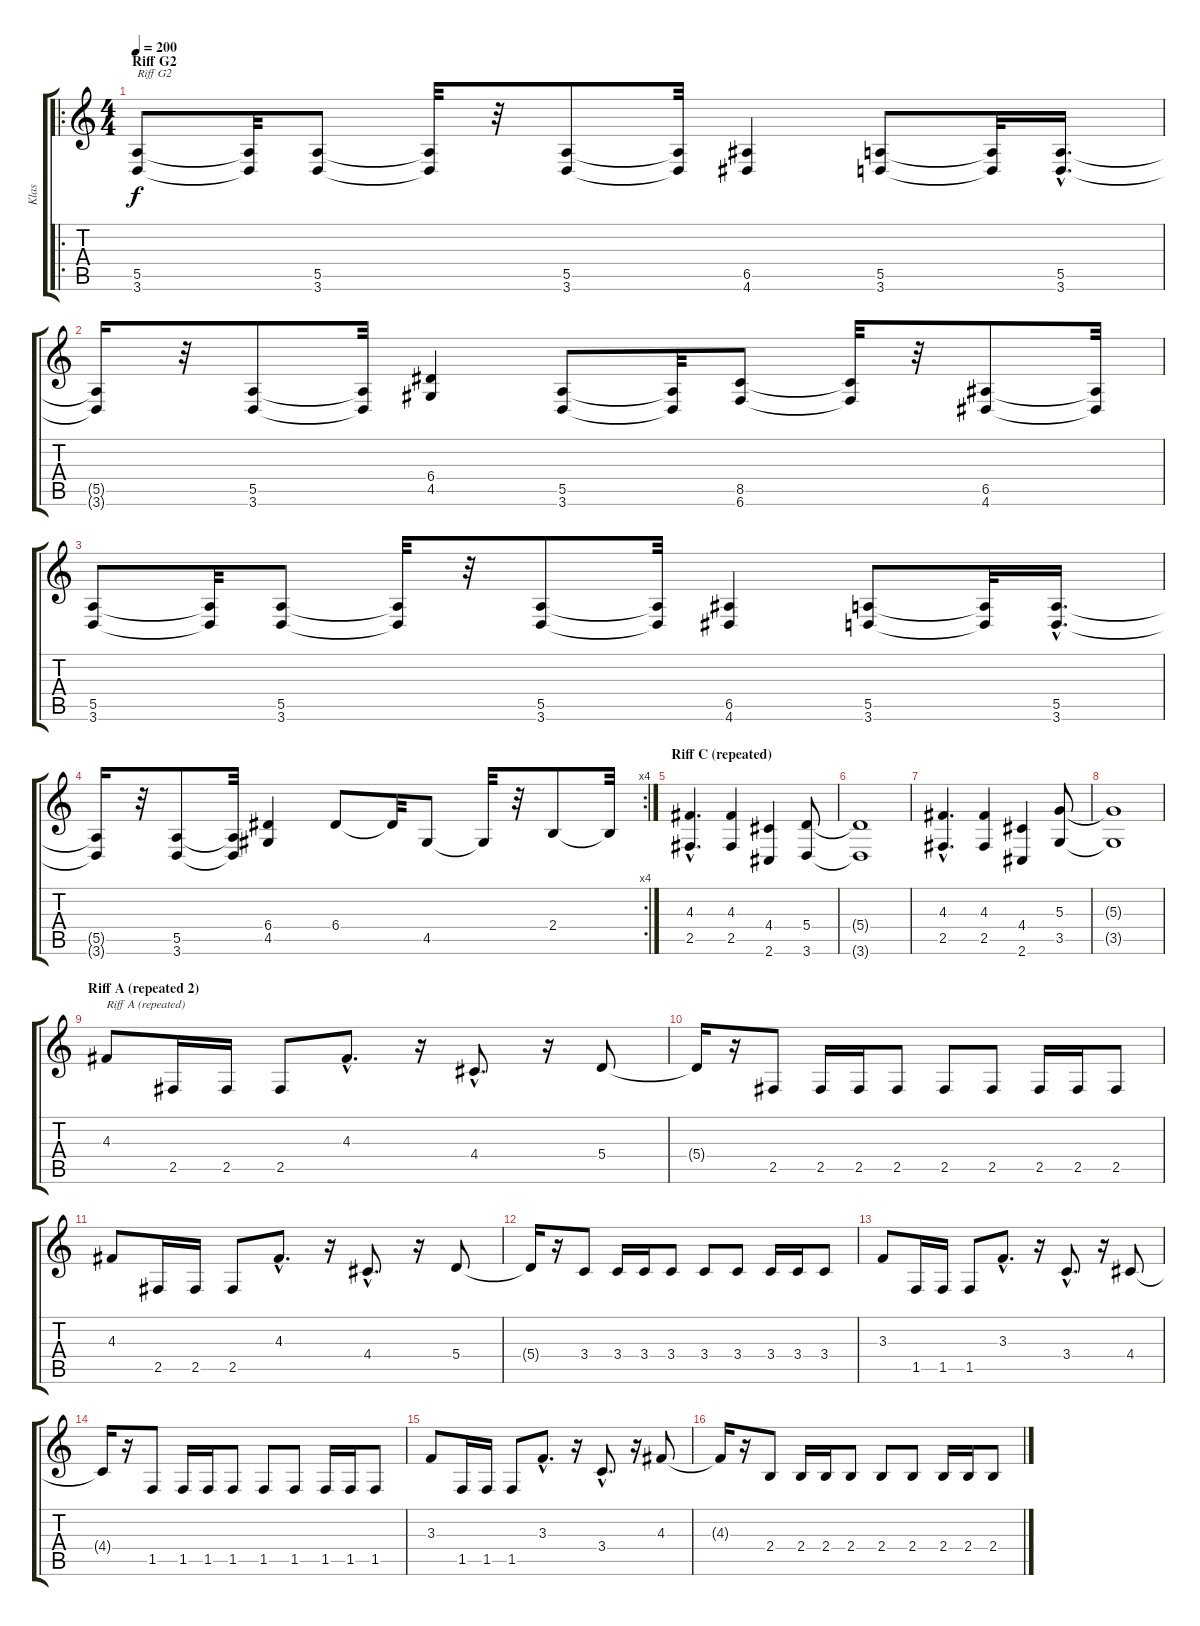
\track ("Klas" "Klas") {instrument distortionguitar}
\staff {score tabs}
\tuning (B3 Gb3 D3 A2 E2 B1) {hide}
\ro
\ts (4 4)
\section ("" "Riff G2")
\tempo 200
\clef g2
\ks c
(5.5 3.6).8{txt "Riff G2" dy f} (5.5{t} 3.6{t}).32 (5.5 3.6).8 (5.5{t} 3.6{t}).32 r.32 (5.5 3.6).8 (5.5{t} 3.6{t}).32 (6.5 4.6).4 (5.5 3.6).8 (5.5{t} 3.6{t}).32 (5.5{hac} 3.6{hac}).16{d} |
(5.5{t} 3.6{t}).16 r.32 (5.5 3.6).8 (5.5{t} 3.6{t}).32 (6.4 4.5).4 (5.5 3.6).8 (5.5{t} 3.6{t}).32 (8.5 6.6).8 (8.5{t} 6.6{t}).32 r.32 (6.5 4.6).8 (6.5{t} 4.6{t}).32 |
(5.5 3.6).8 (5.5{t} 3.6{t}).32 (5.5 3.6).8 (5.5{t} 3.6{t}).32 r.32 (5.5 3.6).8 (5.5{t} 3.6{t}).32 (6.5 4.6).4 (5.5 3.6).8 (5.5{t} 3.6{t}).32 (5.5{hac} 3.6{hac}).16{d} |
\rc 4
(5.5{t} 3.6{t}).16 r.32 (5.5 3.6).8 (5.5{t} 3.6{t}).32 (6.4 4.5).4 6.4.8 6.4{t}.32 4.5.8 4.5{t}.32 r.32 2.4.8 2.4{t}.32 |
\section ("" "Riff C (repeated)")
(4.3{hac} 2.5{hac}).4{d} (4.3 2.5).4 (4.4 2.6).4 (5.4 3.6).8 |
(5.4{t} 3.6{t}).1 |
(4.3{hac} 2.5{hac}).4{d} (4.3 2.5).4 (4.4 2.6).4 (5.3 3.5).8 |
(5.3{t} 3.5{t}).1 |
\section ("" "Riff A (repeated 2)")
4.3.8{txt "Riff A (repeated)"} 2.5.16 2.5.16 2.5.8 4.3{hac}.8{d} r.16 4.4{hac}.8{d} r.16 5.4.8 |
5.4{t}.16 r.16 2.5.8 2.5.16 2.5.16 2.5.8 2.5.8 2.5.8 2.5.16 2.5.16 2.5.8 |
4.3.8 2.5.16 2.5.16 2.5.8 4.3{hac}.8{d} r.16 4.4{hac}.8{d} r.16 5.4.8 |
5.4{t}.16 r.16 3.4.8 3.4.16 3.4.16 3.4.8 3.4.8 3.4.8 3.4.16 3.4.16 3.4.8 |
3.3.8 1.5.16 1.5.16 1.5.8 3.3{hac}.8{d} r.16 3.4{hac}.8{d} r.16 4.4.8 |
4.4{t}.16 r.16 1.5.8 1.5.16 1.5.16 1.5.8 1.5.8 1.5.8 1.5.16 1.5.16 1.5.8 |
3.3.8 1.5.16 1.5.16 1.5.8 3.3{hac}.8{d} r.16 3.4{hac}.8{d} r.16 4.3.8 |
4.3{t}.16 r.16 2.4.8 2.4.16 2.4.16 2.4.8 2.4.8 2.4.8 2.4.16 2.4.16 2.4.8
